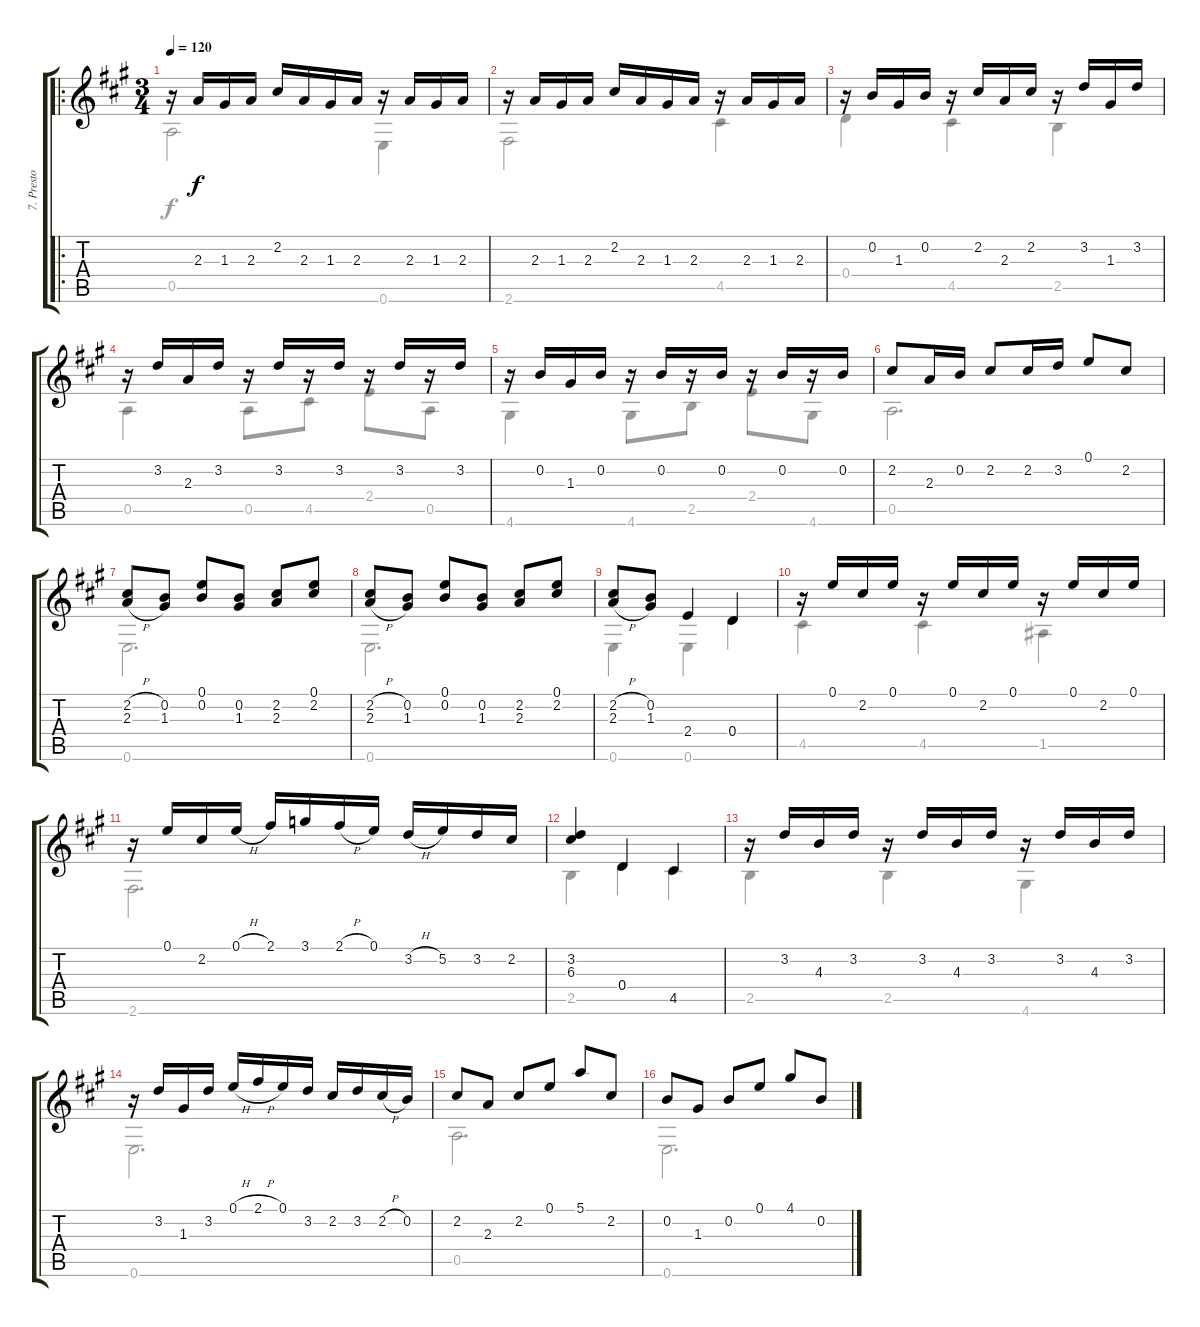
\track ("7. Presto" "7. Presto") {instrument acousticguitarnylon}
\staff {score tabs}
\tuning (E4 B3 G3 D3 A2 E2) {hide}
\voice
\ro
\ts (3 4)
\tempo 120
\clef g2
\ks a
r.16{dy f instrument acousticguitarnylon} 2.3.16 1.3.16 2.3.16 2.2.16 2.3.16 1.3.16 2.3.16 r.16 2.3.16 1.3.16 2.3.16 |
r.16 2.3.16 1.3.16 2.3.16 2.2.16 2.3.16 1.3.16 2.3.16 r.16 2.3.16 1.3.16 2.3.16 |
r.16 0.2.16 1.3.16 0.2.16 r.16 2.2.16 2.3.16 2.2.16 r.16 3.2.16 1.3.16 3.2.16 |
r.16 3.2.16 2.3.16 3.2.16 r.16 3.2.16 r.16 3.2.16 r.16 3.2.16 r.16 3.2.16 |
r.16 0.2.16 1.3.16 0.2.16 r.16 0.2.16 r.16 0.2.16 r.16 0.2.16 r.16 0.2.16 |
2.2.8 2.3.16 0.2.16 2.2.8 2.2.16 3.2.16 0.1.8 2.2.8 |
(2.2{h} 2.3{h}).8 (0.2 1.3).8 (0.1 0.2).8 (0.2 1.3).8 (2.2 2.3).8 (0.1 2.2).8 |
(2.2{h} 2.3{h}).8 (0.2 1.3).8 (0.1 0.2).8 (0.2 1.3).8 (2.2 2.3).8 (0.1 2.2).8 |
(2.2{h} 2.3{h}).8 (0.2 1.3).8 2.4.4 0.4.4 |
r.16 0.1.16 2.2.16 0.1.16 r.16 0.1.16 2.2.16 0.1.16 r.16 0.1.16 2.2.16 0.1.16 |
r.16 0.1.16 2.2.16 0.1{h}.16 2.1.16 3.1.16 2.1{h}.16 0.1.16 3.2{h}.16 5.2.16 3.2.16 2.2.16 |
(3.2 6.3).4 0.4.4 4.5.4 |
r.16 3.2.16 4.3.16 3.2.16 r.16 3.2.16 4.3.16 3.2.16 r.16 3.2.16 4.3.16 3.2.16 |
r.16 3.2.16 1.3.16 3.2.16 0.1{h}.16 2.1{h}.16 0.1.16 3.2.16 2.2.16 3.2.16 2.2{h}.16 0.2.16 |
2.2.8 2.3.8 2.2.8 0.1.8 5.1.8 2.2.8 |
0.2.8 1.3.8 0.2.8 0.1.8 4.1.8 0.2.8
\voice
\clef g2
\ottava regular
\simile none
\ks a
0.5.2{dy f} 0.6.4 |
2.6.2 4.5.4 |
0.4.4 4.5.4 2.5.4 |
0.5.4 0.5.8 4.5.8 2.4.8 0.5.8 |
4.6.4 4.6.8 2.5.8 2.4.8 4.6.8 |
0.5.2{d} |
0.6.2{d} |
0.6.2{d} |
0.6.4 0.6.4 0.4.4 |
4.5.4 4.5.4 1.5.4 |
2.6.2{d} |
2.5.4 0.4.4 4.5.4 |
2.5.4 2.5.4 4.6.4 |
0.6.2{d} |
0.5.2{d} |
0.6.2{d}
